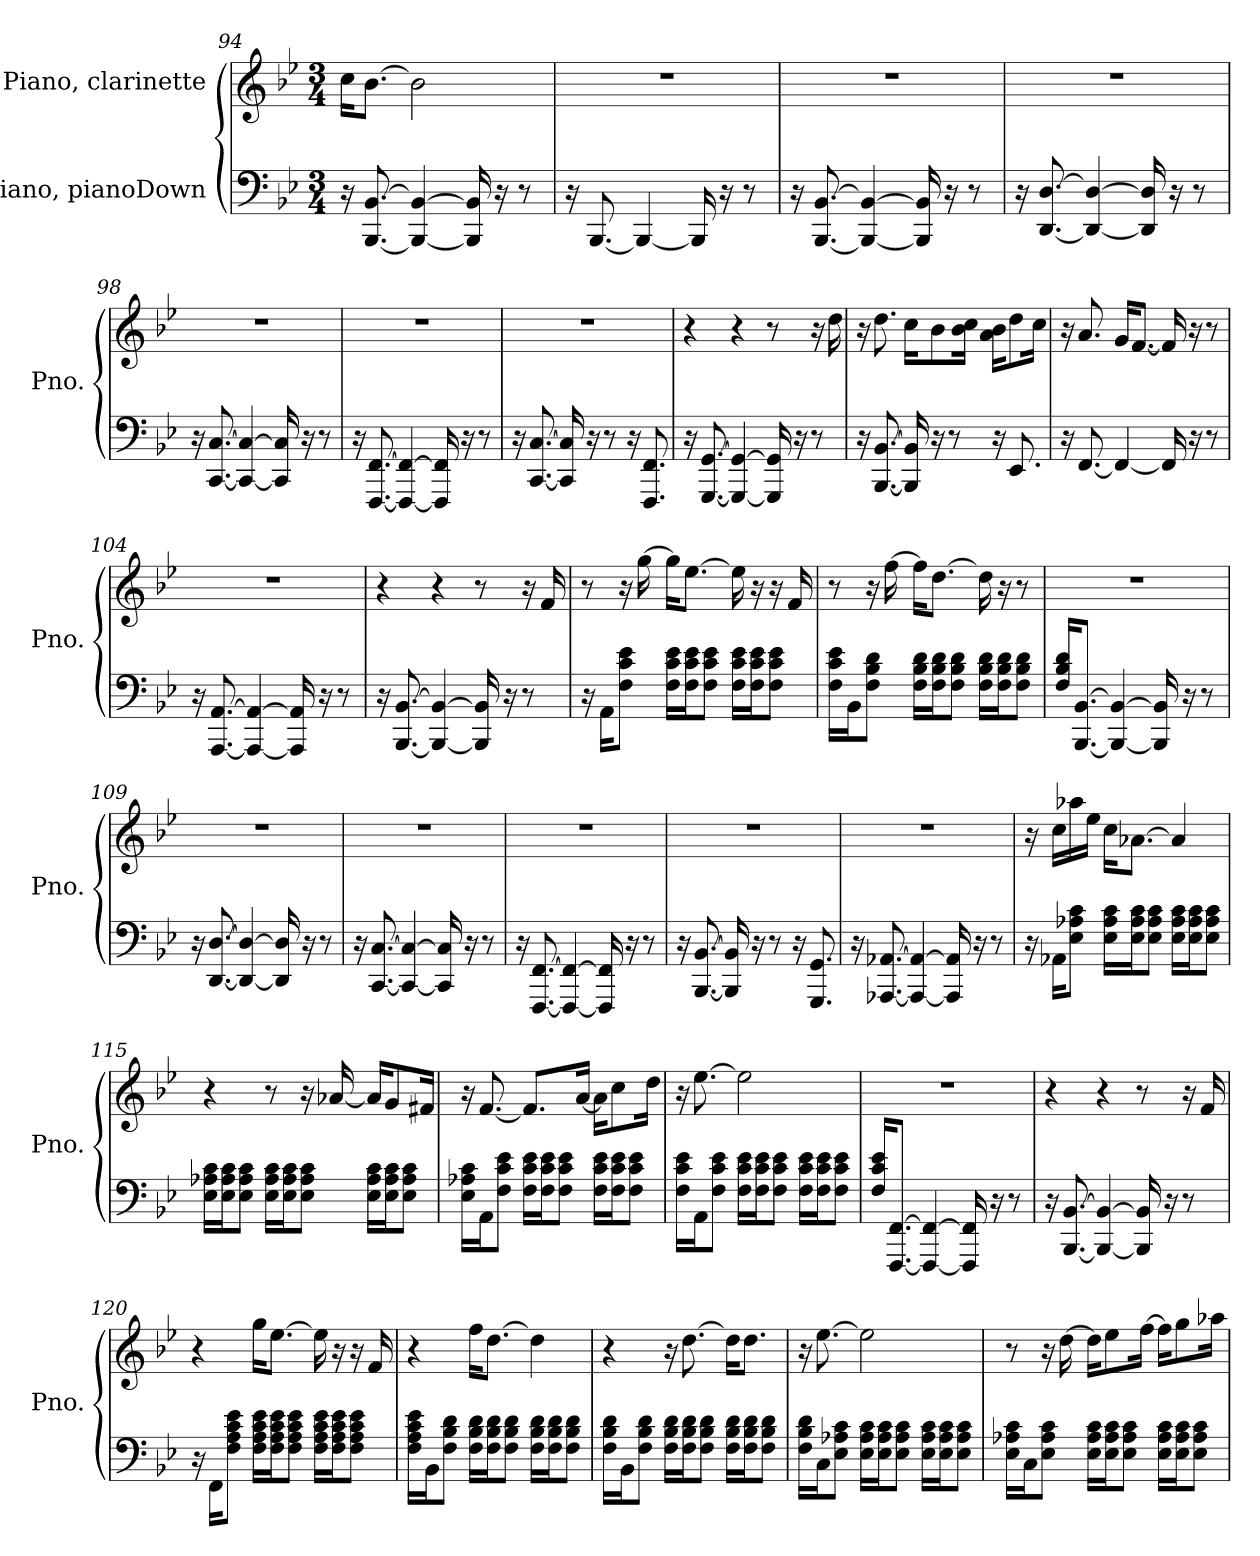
**kern	**kern
*part2	*part1
*staff2	*staff1
*I"Piano, pianoDown	*I"Piano, clarinette
*I'Pno.	*I'Pno.
*clefF4	*clefG2
*k[b-e-]	*k[b-e-]
*M3/4	*M3/4
=94	=94
16r	16cc\KL
[8.BBB-/ [8.BB-/	[8.b-\J
4BBB-/_ 4BB-/_	2b-\]
16BBB-/] 16BB-/]	.
16r	.
8r	.
=95	=95
16r	2.r
[8.BBB-/	.
4BBB-/_	.
16BBB-/]	.
16r	.
8r	.
!!LO:LB:g=z
=96	=96
16r	2.r
[8.BBB-/ [8.BB-/	.
4BBB-/_ 4BB-/_	.
16BBB-/] 16BB-/]	.
16r	.
8r	.
=97	=97
16r	2.r
[8.DD/ [8.D/	.
4DD/_ 4D/_	.
16DD/] 16D/]	.
16r	.
8r	.
=98	=98
16r	2.r
[8.CC/ [8.C/	.
4CC/_ 4C/_	.
16CC/] 16C/]	.
16r	.
8r	.
=99	=99
16r	2.r
[8.FFF/ [8.FF/	.
4FFF/_ 4FF/_	.
16FFF/] 16FF/]	.
16r	.
8r	.
!!LO:LB:g=z
=100	=100
16r	2.r
[8.CC/ [8.C/	.
16CC/] 16C/]	.
16r	.
8r	.
16r	.
8.FFF/ 8.FF/	.
=101	=101
16r	4r
[8.GGG/ [8.GG/	.
4GGG/_ 4GG/_	4r
16GGG/] 16GG/]	8r
16r	.
8r	16r
.	16dd\
=102	=102
16r	16r
[8.BBB-/ [8.BB-/	8.dd\
16BBB-/] 16BB-/]	16cc\KL
16r	8b-\
8r	.
.	16b-\ 16cc\Jk
16r	16a\ 16b-\KL
8.EE-/	8dd\
.	16cc\Jk
=103	=103
16r	16r
[8.FF/	8.a/
4FF/_	16g/KL
.	[8.f/J
16FF/]	16f/]
16r	16r
8r	8r
!!LO:LB:g=z
=104	=104
16r	2.r
[8.AAA/ [8.AA/	.
4AAA/_ 4AA/_	.
16AAA/] 16AA/]	.
16r	.
8r	.
=105	=105
16r	4r
[8.BBB-/ [8.BB-/	.
4BBB-/_ 4BB-/_	4r
16BBB-/] 16BB-/]	8r
16r	.
8r	16r
.	16f/
=106	=106
16r	8r
16AA\KL	.
8F\ 8c\ 8e-\J	16r
.	[16gg\
16F\ 16c\ 16e-\LL	16gg\KL]
16F\ 16c\ 16e-\J	[8.ee-\J
8F\ 8c\ 8e-\J	.
16F\ 16c\ 16e-\LL	16ee-\]
16F\ 16c\ 16e-\J	16r
8F\ 8c\ 8e-\J	16r
.	16f/
!!LO:LB:g=z
=107	=107
16F\ 16c\ 16e-\LL	8r
16BB-\J	.
8F\ 8B-\ 8d\J	16r
.	[16ff\
16F\ 16B-\ 16d\LL	16ff\KL]
16F\ 16B-\ 16d\J	[8.dd\J
8F\ 8B-\ 8d\J	.
16F\ 16B-\ 16d\LL	16dd\]
16F\ 16B-\ 16d\J	16r
8F\ 8B-\ 8d\J	8r
=108	=108
16F/ 16B-/ 16d/KL	2.r
[8.BBB-/ [8.BB-/J	.
4BBB-/_ 4BB-/_	.
16BBB-/] 16BB-/]	.
16r	.
8r	.
=109	=109
16r	2.r
[8.DD/ [8.D/	.
4DD/_ 4D/_	.
16DD/] 16D/]	.
16r	.
8r	.
=110	=110
16r	2.r
[8.CC/ [8.C/	.
4CC/_ 4C/_	.
16CC/] 16C/]	.
16r	.
8r	.
!!LO:LB:g=z
=111	=111
16r	2.r
[8.FFF/ [8.FF/	.
4FFF/_ 4FF/_	.
16FFF/] 16FF/]	.
16r	.
8r	.
=112	=112
16r	2.r
[8.BBB-/ [8.BB-/	.
16BBB-/] 16BB-/]	.
16r	.
8r	.
16r	.
8.GGG/ 8.GG/	.
=113	=113
16r	2.r
[8.AAA-X/ [8.AA-X/	.
4AAA-/_ 4AA-/_	.
16AAA-/] 16AA-/]	.
16r	.
8r	.
=114	=114
16r	16r
16AA-X\KL	16cc\LL
8E-\ 8A-X\ 8c\J	16aa-X\
.	16ee-\JJ
16E-\ 16A-\ 16c\LL	16cc\KL
16E-\ 16A-\ 16c\J	[8.a-X\J
8E-\ 8A-\ 8c\J	.
16E-\ 16A-\ 16c\LL	4a-/]
16E-\ 16A-\ 16c\J	.
8E-\ 8A-\ 8c\J	.
!!LO:PB:g=z
=115	=115
16E-\ 16A-X\ 16c\LL	4r
16E-\ 16A-\ 16c\J	.
8E-\ 8A-\ 8c\J	.
16E-\ 16A-\ 16c\LL	8r
16E-\ 16A-\ 16c\J	.
8E-\ 8A-\ 8c\J	16r
.	[16a-X/
16E-\ 16A-\ 16c\LL	16a-/KL]
16E-\ 16A-\ 16c\J	8g/
8E-\ 8A-\ 8c\J	.
.	16f#X/Jk
=116	=116
16E-\ 16A-X\ 16c\LL	16r
16AA\J	[8.f/
8F\ 8c\ 8e-\J	.
16F\ 16c\ 16e-\LL	8.f/L]
16F\ 16c\ 16e-\J	.
8F\ 8c\ 8e-\J	.
.	[16a/Jk
16F\ 16c\ 16e-\LL	16a\KL]
16F\ 16c\ 16e-\J	8cc\
8F\ 8c\ 8e-\J	.
.	16dd\Jk
=117	=117
16F\ 16c\ 16e-\LL	16r
16AA\J	[8.ee-\
8F\ 8c\ 8e-\J	.
16F\ 16c\ 16e-\LL	2ee-\]
16F\ 16c\ 16e-\J	.
8F\ 8c\ 8e-\J	.
16F\ 16c\ 16e-\LL	.
16F\ 16c\ 16e-\J	.
8F\ 8c\ 8e-\J	.
!!LO:LB:g=z
=118	=118
16F/ 16c/ 16e-/KL	2.r
[8.FFF/ [8.FF/J	.
4FFF/_ 4FF/_	.
16FFF/] 16FF/]	.
16r	.
8r	.
=119	=119
16r	4r
[8.BBB-/ [8.BB-/	.
4BBB-/_ 4BB-/_	4r
16BBB-/] 16BB-/]	8r
16r	.
8r	16r
.	16f/
=120	=120
16r	4r
16FF\KL	.
8F\ 8A\ 8c\ 8e-\J	.
16F\ 16A\ 16c\ 16e-\LL	16gg\KL
16F\ 16A\ 16c\ 16e-\J	[8.ee-\J
8F\ 8A\ 8c\ 8e-\J	.
16F\ 16A\ 16c\ 16e-\LL	16ee-\]
16F\ 16A\ 16c\ 16e-\J	16r
8F\ 8A\ 8c\ 8e-\J	16r
.	16f/
!!LO:LB:g=z
=121	=121
16F\ 16A\ 16c\ 16e-\LL	4r
16BB-\J	.
8F\ 8B-\ 8d\J	.
16F\ 16B-\ 16d\LL	16ff\KL
16F\ 16B-\ 16d\J	[8.dd\J
8F\ 8B-\ 8d\J	.
16F\ 16B-\ 16d\LL	4dd\]
16F\ 16B-\ 16d\J	.
8F\ 8B-\ 8d\J	.
=122	=122
16F\ 16B-\ 16d\LL	4r
16BB-\J	.
8F\ 8B-\ 8d\J	.
16F\ 16B-\ 16d\LL	16r
16F\ 16B-\ 16d\J	[8.dd\
8F\ 8B-\ 8d\J	.
16F\ 16B-\ 16d\LL	16dd\KL]
16F\ 16B-\ 16d\J	8.dd\J
8F\ 8B-\ 8d\J	.
=123	=123
16F\ 16B-\ 16d\LL	16r
16C\J	[8.ee-\
8E-\ 8A-X\ 8c\J	.
16E-\ 16A-\ 16c\LL	2ee-\]
16E-\ 16A-\ 16c\J	.
8E-\ 8A-\ 8c\J	.
16E-\ 16A-\ 16c\LL	.
16E-\ 16A-\ 16c\J	.
8E-\ 8A-\ 8c\J	.
!!LO:LB:g=z
=124	=124
16E-\ 16A-X\ 16c\LL	8r
16C\J	.
8E-\ 8A-\ 8c\J	16r
.	[16dd\
16E-\ 16A-\ 16c\LL	16dd\KL]
16E-\ 16A-\ 16c\J	8ee-\
8E-\ 8A-\ 8c\J	.
.	[16ff\Jk
16E-\ 16A-\ 16c\LL	16ff\KL]
16E-\ 16A-\ 16c\J	8gg\
8E-\ 8A-\ 8c\J	.
.	16aa-X\Jk
=	=
*-	*-
